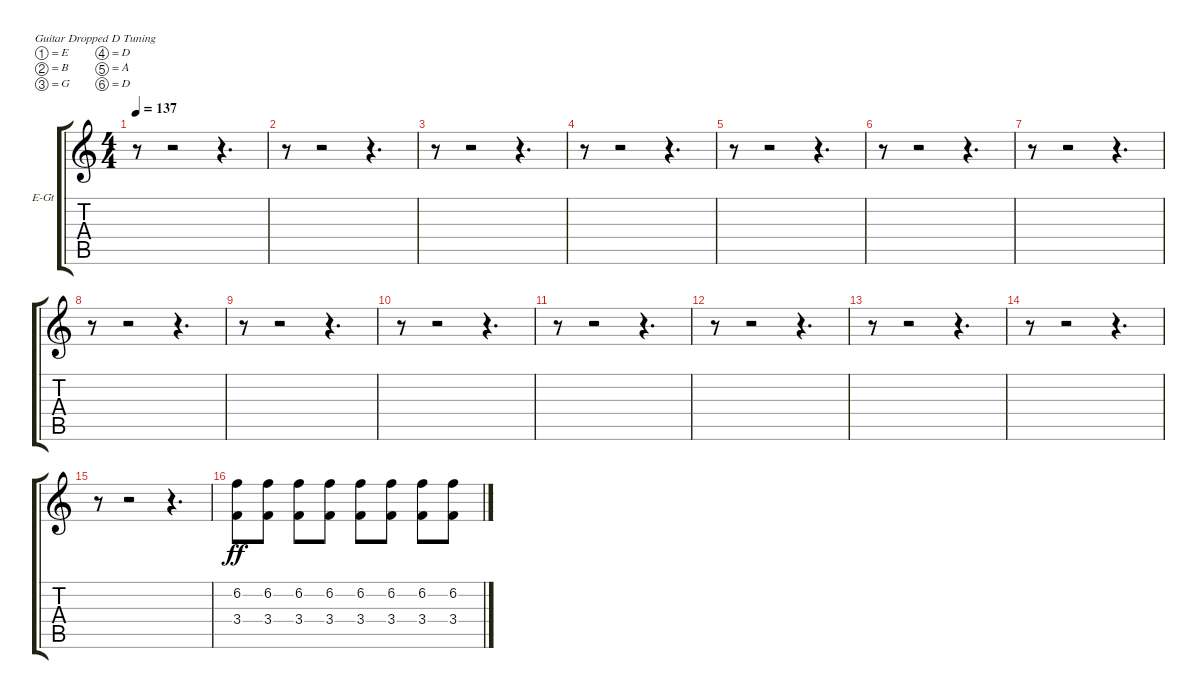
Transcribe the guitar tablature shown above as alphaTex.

\bracketExtendMode groupsimilarinstruments
\firstSystemTrackNameOrientation horizontal
\otherSystemsTrackNameOrientation horizontal
\track ("Overdriven-guitar (Richard)" "E-Gt") {instrument overdrivenguitar}
\staff {score tabs}
\tuning (E4 B3 G3 D3 A2 D2)
\ts (4 4)
\tempo 137
\clef g2
\ks c
r.8{dy f} r.2 r.4{d} |
r.8 r.2 r.4{d} |
r.8 r.2 r.4{d} |
r.8 r.2 r.4{d} |
r.8 r.2 r.4{d} |
r.8 r.2 r.4{d} |
r.8 r.2 r.4{d} |
r.8 r.2 r.4{d} |
r.8 r.2 r.4{d} |
r.8 r.2 r.4{d} |
r.8 r.2 r.4{d} |
r.8 r.2 r.4{d} |
r.8 r.2 r.4{d} |
r.8 r.2 r.4{d} |
r.8 r.2 r.4{d} |
(3.4 6.2).8{dy ff} (3.4 6.2).8 (3.4 6.2).8 (3.4 6.2).8 (3.4 6.2).8 (3.4 6.2).8 (3.4 6.2).8 (3.4 6.2).8
